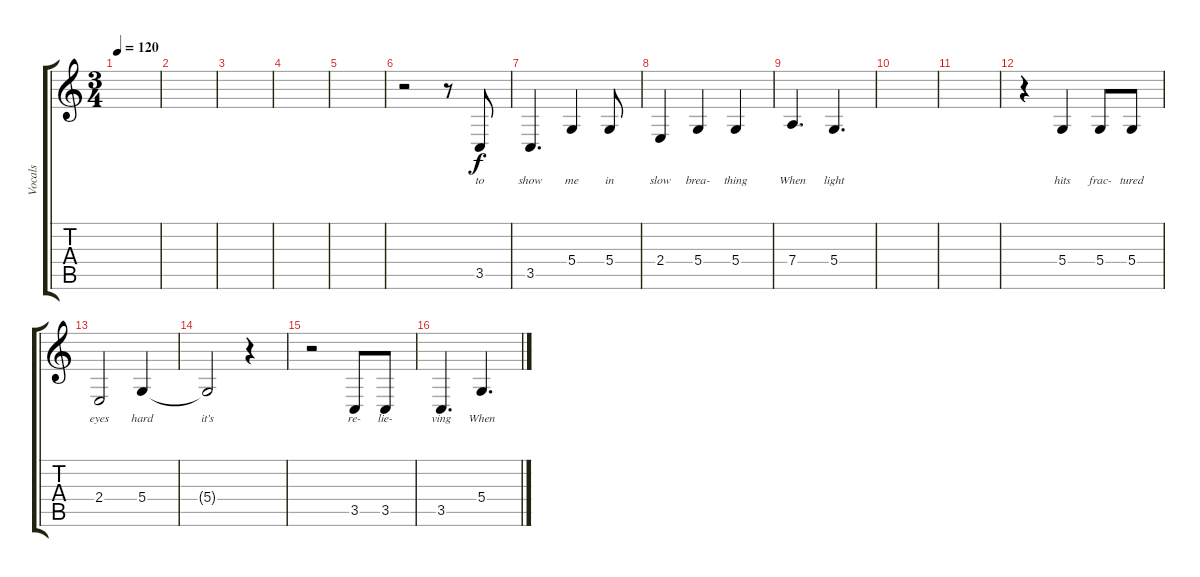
\track ("Vocals" "Vocals") {instrument flute}
\staff {score tabs}
\tuning (E4 B3 G3 D3 A2 E2) {hide}
\ts (3 4)
\tempo 120
\clef g2
\ks c
|
|
|
|
|
r.2 r.8 3.5.8{lyrics (0 "to") lyrics (1 "") lyrics (2 "") lyrics (3 "") lyrics (4 "")} |
3.5.4{d lyrics (0 "show") lyrics (1 "") lyrics (2 "") lyrics (3 "") lyrics (4 "")} 5.4.4{lyrics (0 "me") lyrics (1 "") lyrics (2 "") lyrics (3 "") lyrics (4 "")} 5.4.8{lyrics (0 "in") lyrics (1 "") lyrics (2 "") lyrics (3 "") lyrics (4 "")} |
2.4.4{lyrics (0 "slow") lyrics (1 "") lyrics (2 "") lyrics (3 "") lyrics (4 "")} 5.4.4{lyrics (0 "brea-") lyrics (1 "") lyrics (2 "") lyrics (3 "") lyrics (4 "")} 5.4.4{lyrics (0 "thing") lyrics (1 "") lyrics (2 "") lyrics (3 "") lyrics (4 "")} |
7.4.4{d lyrics (0 "When") lyrics (1 "") lyrics (2 "") lyrics (3 "") lyrics (4 "")} 5.4.4{d lyrics (0 "light") lyrics (1 "") lyrics (2 "") lyrics (3 "") lyrics (4 "")} |
|
|
r.4 5.4.4{lyrics (0 "hits") lyrics (1 "") lyrics (2 "") lyrics (3 "") lyrics (4 "")} 5.4.8{lyrics (0 "frac-") lyrics (1 "") lyrics (2 "") lyrics (3 "") lyrics (4 "")} 5.4.8{lyrics (0 "tured") lyrics (1 "") lyrics (2 "") lyrics (3 "") lyrics (4 "")} |
2.4.2{lyrics (0 "eyes") lyrics (1 "") lyrics (2 "") lyrics (3 "") lyrics (4 "")} 5.4.4{lyrics (0 "hard") lyrics (1 "") lyrics (2 "") lyrics (3 "") lyrics (4 "")} |
5.4{t}.2{lyrics (0 "it’s") lyrics (1 "") lyrics (2 "") lyrics (3 "") lyrics (4 "")} r.4 |
r.2 3.5.8{lyrics (0 "re-") lyrics (1 "") lyrics (2 "") lyrics (3 "") lyrics (4 "")} 3.5.8{lyrics (0 "lie-") lyrics (1 "") lyrics (2 "") lyrics (3 "") lyrics (4 "")} |
3.5.4{d lyrics (0 "ving") lyrics (1 "") lyrics (2 "") lyrics (3 "") lyrics (4 "")} 5.4.4{d lyrics (0 "When") lyrics (1 "") lyrics (2 "") lyrics (3 "") lyrics (4 "")}
